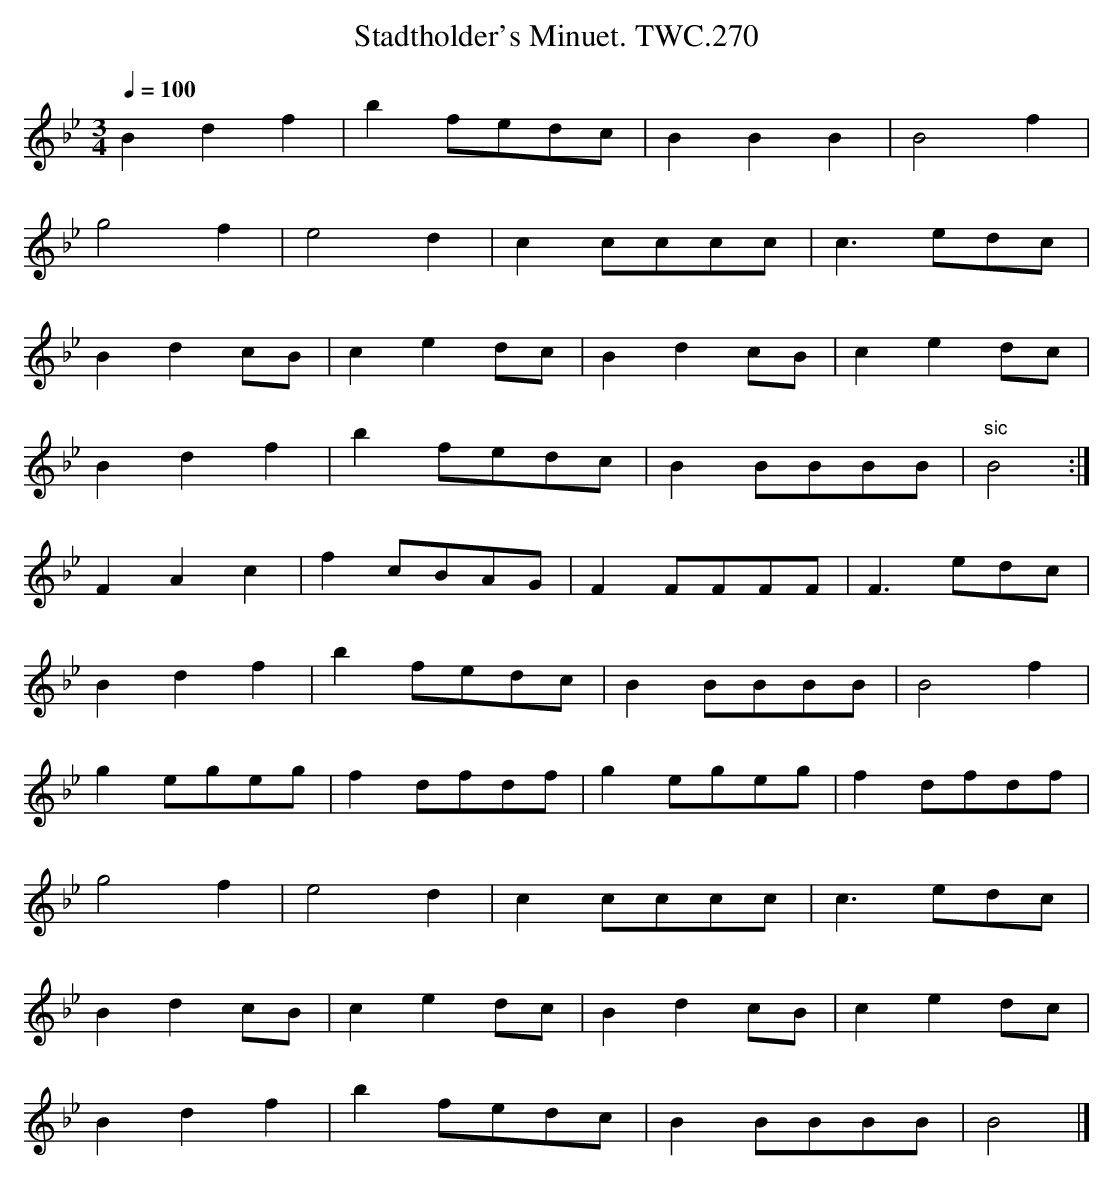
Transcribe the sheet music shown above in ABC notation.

X:1
T:Stadtholder's Minuet. TWC.270
M:3/4
L:1/8
Q:1/4=100
K:Bb
B2d2f2|b2fedc|B2B2B2|B4f2|
g4f2|e4d2|c2cccc|c3 edc|
B2d2cB|c2e2dc|B2d2cB|c2e2dc|
B2d2f2|b2fedc|B2BBBB|"sic"B4:|
F2A2c2|f2cBAG|F2FFFF|F3 edc|
B2d2f2|b2fedc|B2BBBB|B4f2|
g2egeg|f2dfdf|g2egeg|f2dfdf|
g4f2|e4d2|c2cccc|c3 edc|
B2d2cB|c2e2dc|B2d2cB|c2e2dc|
B2d2f2|b2fedc|B2BBBB|B4|]
